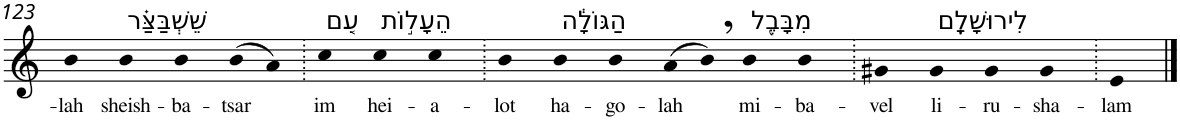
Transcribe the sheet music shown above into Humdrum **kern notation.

**kern	**text
*part1	*part1
*staff1	*staff1
*I"Piano	*
*I'Pno	*
!!LO:PB:g=z
*clefG2	*
*k[]	*
=123	=123
!	!LO:LY:b
4b	-lah
!LO:TX:a:t=שֵׁשְׁבַּצַּ֗ר	!
!	!LO:LY:b
4b	sheish-
!	!LO:LY:b
4b	-ba-
!	!LO:LY:b
(>8b	-tsar
8a)	.
=124.	=124.
!LO:TX:a:t=עִ֚ם	!
!	!LO:LY:b
4cc	im
!LO:TX:a:t=הֵעָל֣וֹת	!
!	!LO:LY:b
4cc	hei-
!	!LO:LY:b
4cc	-a-
=125.	=125.
!	!LO:LY:b
4b	-lot
!LO:TX:a:t=הַגּוֹלָ֔ה	!
!	!LO:LY:b
4b	ha-
!	!LO:LY:b
4b	-go-
!	!LO:LY:b
(>8a	-lah
8b,)	.
!LO:TX:a:t=מִבָּבֶ֖ל	!
!	!LO:LY:b
4b	mi-
!	!LO:LY:b
4b	-ba-
=126.	=126.
!	!LO:LY:b
4g#X	-vel
!LO:TX:a:t=לִירוּשָׁלִָֽם	!
!	!LO:LY:b
4g#	li-
!	!LO:LY:b
4g#	-ru-
!	!LO:LY:b
4g#	-sha-
=127.	=127.
!	!LO:LY:b
4e	-lam
==	==
*-	*-
